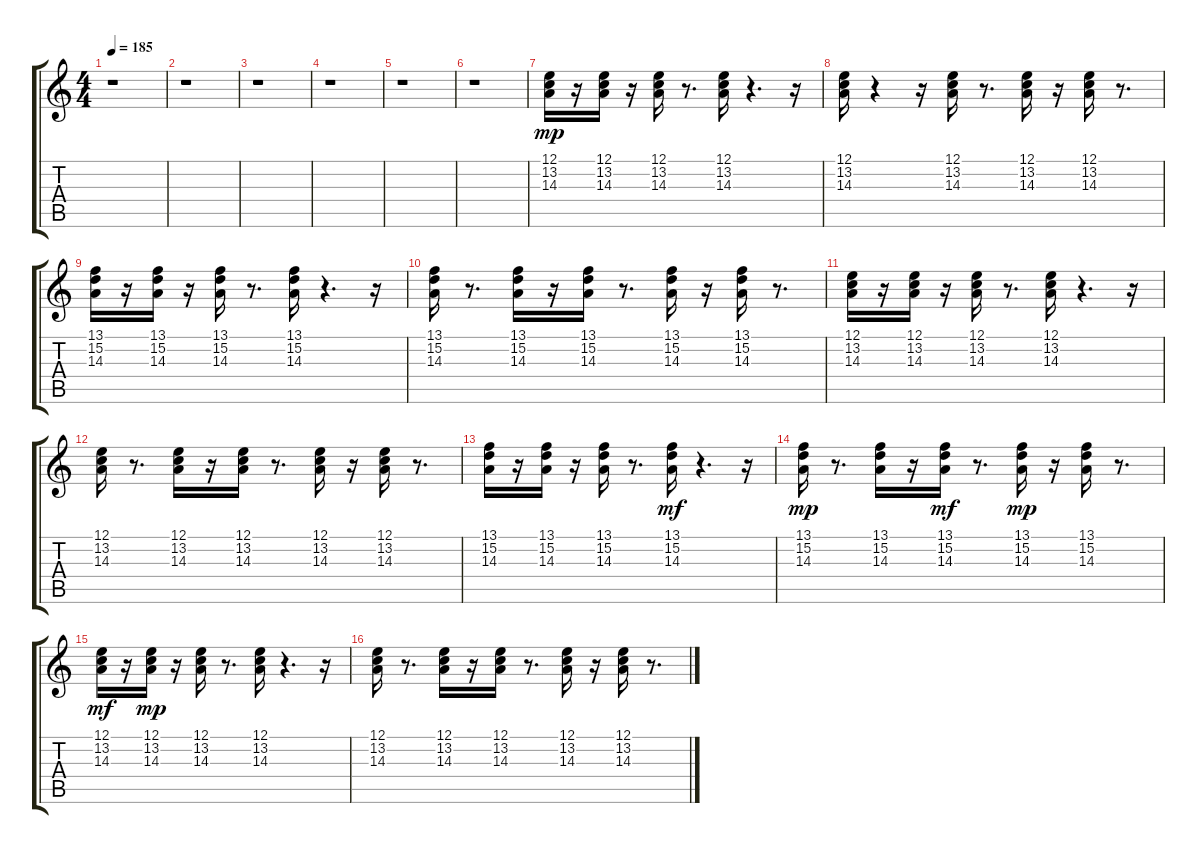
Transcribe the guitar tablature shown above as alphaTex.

\track "" {instrument brasssection}
\staff {score tabs}
\tuning (E4 B3 G3 D3 A2 E2) {hide}
\ts (4 4)
\tempo 185
\clef g2
\ks c
r.1{dy mp} |
r.1 |
r.1 |
r.1 |
r.1 |
r.1 |
(12.1 13.2 14.3).16 r.16 (12.1 13.2 14.3).16 r.16 (12.1 13.2 14.3).16 r.8{d} (12.1 13.2 14.3).16 r.4{d} r.16 |
(12.1 13.2 14.3).16 r.4 r.16 (12.1 13.2 14.3).16 r.8{d} (12.1 13.2 14.3).16 r.16 (12.1 13.2 14.3).16 r.8{d} |
(13.1 15.2 14.3).16 r.16 (13.1 15.2 14.3).16 r.16 (13.1 15.2 14.3).16 r.8{d} (13.1 15.2 14.3).16 r.4{d} r.16 |
(13.1 15.2 14.3).16 r.8{d} (13.1 15.2 14.3).16 r.16 (13.1 15.2 14.3).16 r.8{d} (13.1 15.2 14.3).16 r.16 (13.1 15.2 14.3).16 r.8{d} |
(12.1 13.2 14.3).16 r.16 (12.1 13.2 14.3).16 r.16 (12.1 13.2 14.3).16 r.8{d} (12.1 13.2 14.3).16 r.4{d} r.16 |
(12.1 13.2 14.3).16 r.8{d} (12.1 13.2 14.3).16 r.16 (12.1 13.2 14.3).16 r.8{d} (12.1 13.2 14.3).16 r.16 (12.1 13.2 14.3).16 r.8{d} |
(13.1 15.2 14.3).16 r.16 (13.1 15.2 14.3).16 r.16 (13.1 15.2 14.3).16 r.8{d} (13.1 15.2 14.3).16{dy mf} r.4{d} r.16 |
(13.1 15.2 14.3).16{dy mp} r.8{d} (13.1 15.2 14.3).16 r.16 (13.1 15.2 14.3).16{dy mf} r.8{d} (13.1 15.2 14.3).16{dy mp} r.16 (13.1 15.2 14.3).16 r.8{d} |
(12.1 13.2 14.3).16{dy mf} r.16 (12.1 13.2 14.3).16{dy mp} r.16 (12.1 13.2 14.3).16 r.8{d} (12.1 13.2 14.3).16 r.4{d} r.16 |
(12.1 13.2 14.3).16 r.8{d} (12.1 13.2 14.3).16 r.16 (12.1 13.2 14.3).16 r.8{d} (12.1 13.2 14.3).16 r.16 (12.1 13.2 14.3).16 r.8{d}
